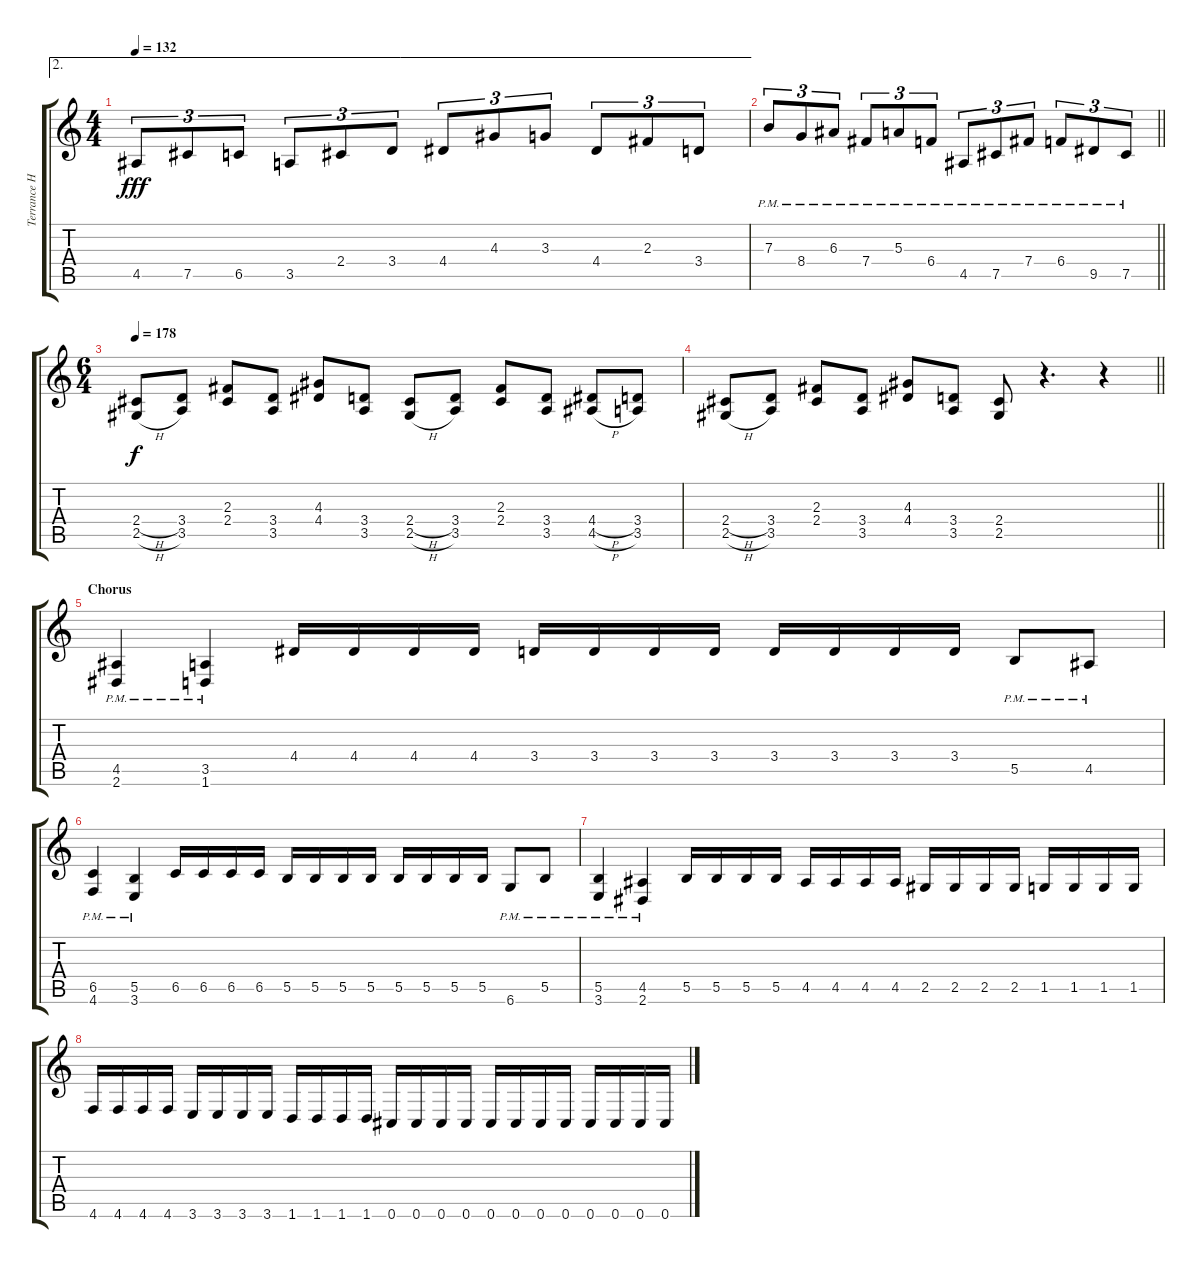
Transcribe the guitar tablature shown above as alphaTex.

\track ("Terrance Hobbs" "Terrance H") {instrument distortionguitar}
\staff {score tabs}
\tuning (Db4 Ab3 E3 B2 Gb2 Db2) {hide}
\ae 2
\ts (4 4)
\tempo 132
\clef g2
\ks c
4.5.8{tu (3 2) dy fff} 7.5.8{tu (3 2)} 6.5.8{tu (3 2)} 3.5.8{tu (3 2)} 2.4.8{tu (3 2)} 3.4.8{tu (3 2)} 4.4.8{tu (3 2)} 4.3.8{tu (3 2)} 3.3.8{tu (3 2)} 4.4.8{tu (3 2)} 2.3.8{tu (3 2)} 3.4.8{tu (3 2)} |
\barLineRight lightlight
7.3{pm}.8{tu (3 2)} 8.4{pm}.8{tu (3 2)} 6.3{pm}.8{tu (3 2)} 7.4{pm}.8{tu (3 2)} 5.3{pm}.8{tu (3 2)} 6.4{pm}.8{tu (3 2)} 4.5{pm}.8{tu (3 2)} 7.5{pm}.8{tu (3 2)} 7.4{pm}.8{tu (3 2)} 6.4{pm}.8{tu (3 2)} 9.5{pm}.8{tu (3 2)} 7.5{pm}.8{tu (3 2)} |
\ts (6 4)
\tempo 178
(2.4{h} 2.5{h}).8{dy f} (3.4 3.5).8 (2.3 2.4).8 (3.4 3.5).8 (4.3 4.4).8 (3.4 3.5).8 (2.4{h} 2.5{h}).8 (3.4 3.5).8 (2.3 2.4).8 (3.4 3.5).8 (4.4{h} 4.5{h}).8 (3.4 3.5).8 |
\barLineRight lightlight
(2.4{h} 2.5{h}).8 (3.4 3.5).8 (2.3 2.4).8 (3.4 3.5).8 (4.3 4.4).8 (3.4 3.5).8 (2.4 2.5).8 r.4{d} r.4 |
\section ("" "Chorus")
(4.5{pm} 2.6{pm}).4 (3.5{pm} 1.6{pm}).4 4.4.16 4.4.16 4.4.16 4.4.16 3.4.16 3.4.16 3.4.16 3.4.16 3.4.16 3.4.16 3.4.16 3.4.16 5.5{pm}.8 4.5{pm}.8 |
(6.5{pm} 4.6{pm}).4 (5.5{pm} 3.6{pm}).4 6.5.16 6.5.16 6.5.16 6.5.16 5.5.16 5.5.16 5.5.16 5.5.16 5.5.16 5.5.16 5.5.16 5.5.16 6.6{pm}.8 5.5{pm}.8 |
(5.5{pm} 3.6{pm}).4 (4.5{pm} 2.6{pm}).4 5.5.16 5.5.16 5.5.16 5.5.16 4.5.16 4.5.16 4.5.16 4.5.16 2.5.16 2.5.16 2.5.16 2.5.16 1.5.16 1.5.16 1.5.16 1.5.16 |
4.6.16 4.6.16 4.6.16 4.6.16 3.6.16 3.6.16 3.6.16 3.6.16 1.6.16 1.6.16 1.6.16 1.6.16 0.6.16 0.6.16 0.6.16 0.6.16 0.6.16 0.6.16 0.6.16 0.6.16 0.6.16 0.6.16 0.6.16 0.6.16
